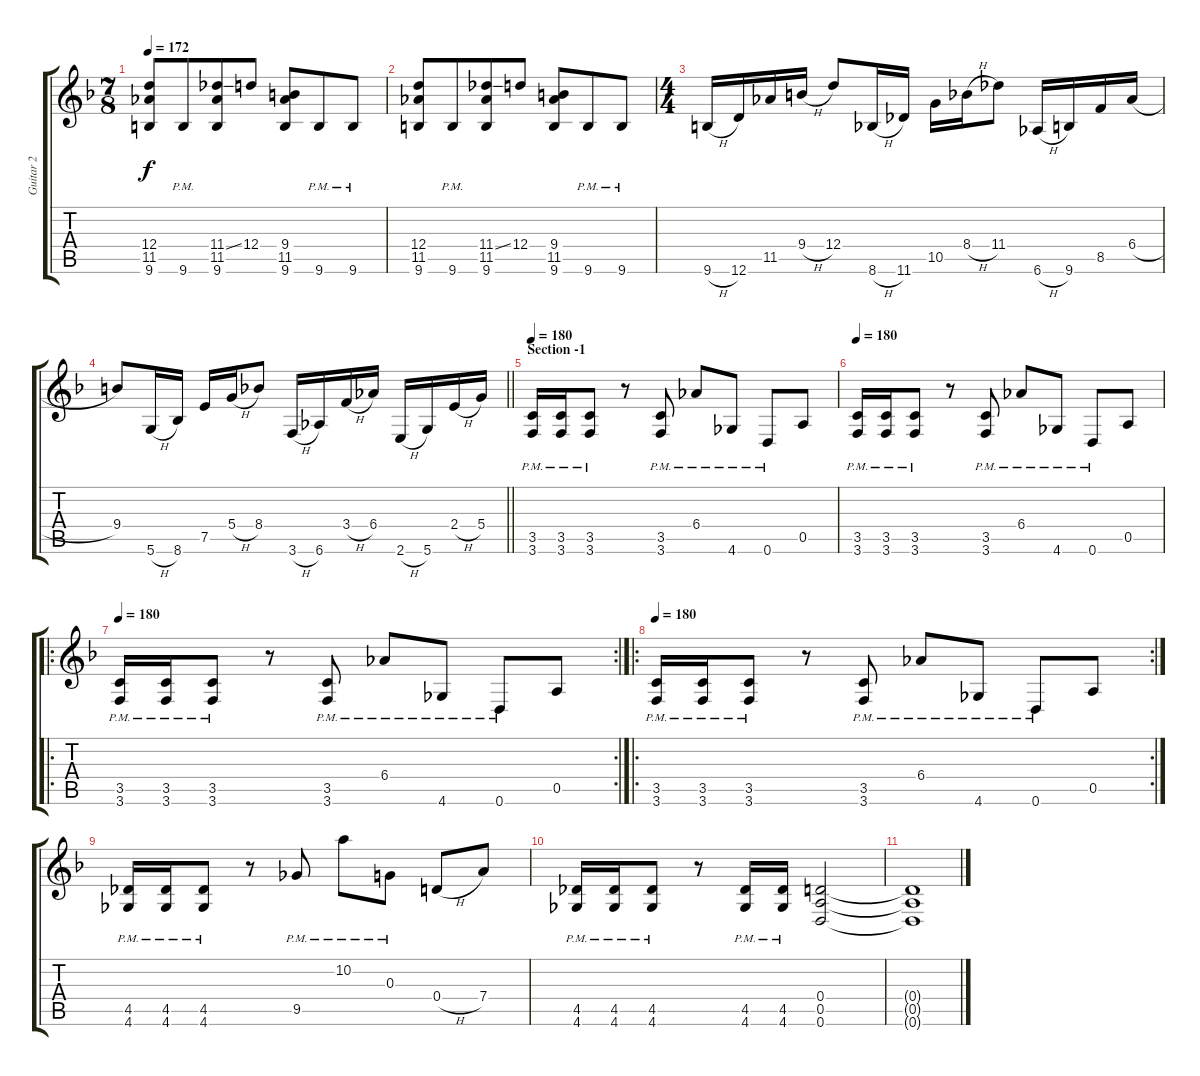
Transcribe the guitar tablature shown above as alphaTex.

\track ("Guitar 2" "Guitar 2") {instrument distortionguitar}
\staff {score tabs}
\tuning (E4 B3 G3 D3 A2 D2) {hide}
\ts (7 8)
\tempo 172
\clef g2
\ks dminor
(12.4 11.5 9.6).8{dy f} 9.6{pm}.8 (11.4{ss} 11.5 9.6).8 12.4.8 (9.4 11.5 9.6).8 9.6{pm}.8 9.6{pm}.8 |
(12.4 11.5 9.6).8 9.6{pm}.8 (11.4{ss} 11.5 9.6).8 12.4.8 (9.4 11.5 9.6).8 9.6{pm}.8 9.6{pm}.8 |
\ts (4 4)
9.6{h}.16 12.6.16 11.5.16 9.4{h}.16 12.4.8 8.6{h}.16 11.6.16 10.5.16 8.4{h}.16 11.4.8 6.6{h}.16 9.6.16 8.5.16 6.4{h}.16 |
\barLineRight lightlight
9.4.8 5.6{h}.16 8.6.16 7.5.16 5.4{h}.16 8.4.8 3.6{h}.16 6.6.16 3.4{h}.16 6.4.16 2.6{h}.16 5.6.16 2.4{h}.16 5.4.16 |
\section ("" "Section -1")
\tempo 180
(3.5{pm} 3.6{pm}).16 (3.5{pm} 3.6{pm}).16 (3.5{pm} 3.6{pm}).8 r.8 (3.5{pm} 3.6{pm}).8 6.4{pm}.8 4.6{pm}.8 0.6{pm}.8 0.5.8 |
\tempo 180
(3.5{pm} 3.6{pm}).16 (3.5{pm} 3.6{pm}).16 (3.5{pm} 3.6{pm}).8 r.8 (3.5{pm} 3.6{pm}).8 6.4{pm}.8 4.6{pm}.8 0.6{pm}.8 0.5.8 |
\ro
\rc 2
\tempo 180
(3.5{pm} 3.6{pm}).16 (3.5{pm} 3.6{pm}).16 (3.5{pm} 3.6{pm}).8 r.8 (3.5{pm} 3.6{pm}).8 6.4{pm}.8 4.6{pm}.8 0.6{pm}.8 0.5.8 |
\ro
\rc 2
\tempo 180
(3.5{pm} 3.6{pm}).16 (3.5{pm} 3.6{pm}).16 (3.5{pm} 3.6{pm}).8 r.8 (3.5{pm} 3.6{pm}).8 6.4{pm}.8 4.6{pm}.8 0.6{pm}.8 0.5.8 |
(4.5{pm} 4.6{pm}).16 (4.5{pm} 4.6{pm}).16 (4.5{pm} 4.6{pm}).8 r.8 9.5{pm}.8 10.2{pm}.8 0.3{pm}.8 0.4{h}.8 7.4.8 |
(4.5{pm} 4.6{pm}).16 (4.5{pm} 4.6{pm}).16 (4.5{pm} 4.6{pm}).8 r.8 (4.5{pm} 4.6{pm}).16 (4.5{pm} 4.6{pm}).16 (0.4 0.5 0.6).2 |
(0.4{t} 0.5{t} 0.6{t}).1
